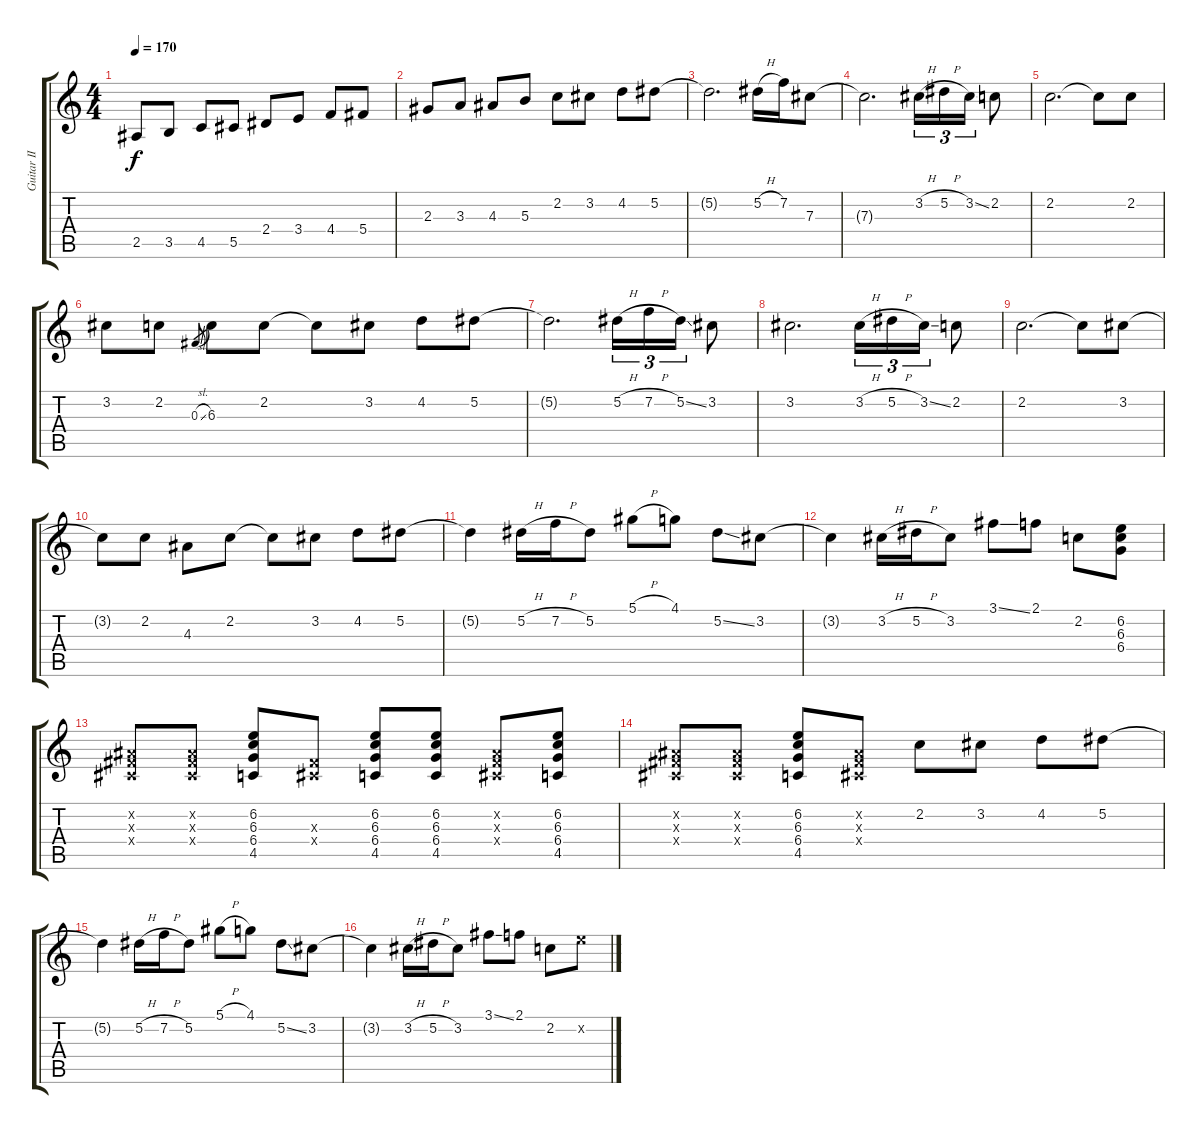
\track ("Guitar II (Slash)" "Guitar II ") {instrument distortionguitar}
\staff {score tabs}
\tuning (Eb4 Bb3 Gb3 Db3 Ab2 Eb2) {hide}
\ts (4 4)
\tempo 170
\clef g2
\ks c
2.5.8{dy f} 3.5.8 4.5.8 5.5.8 2.4.8 3.4.8 4.4.8 5.4.8 |
2.3.8 3.3.8 4.3.8 5.3.8 2.2.8 3.2.8 4.2.8 5.2.8 |
5.2{t}.2{d} 5.2{h}.16 7.2.16 7.3.8 |
7.3{t}.2{d} 3.2{h}.16{tu (3 2)} 5.2{h}.16{tu (3 2)} 3.2{ss}.16{tu (3 2)} 2.2.8 |
2.2.2{d} 2.2{t}.8 2.2.8 |
3.2.8 2.2.8 0.3{sl}.8{gr} 6.3.8 2.2.8 2.2{t}.8 3.2.8 4.2.8 5.2.8 |
5.2{t}.2{d} 5.2{h}.16{tu (3 2)} 7.2{h}.16{tu (3 2)} 5.2{ss}.16{tu (3 2)} 3.2.8 |
3.2.2{d} 3.2{h}.16{tu (3 2)} 5.2{h}.16{tu (3 2)} 3.2{ss}.16{tu (3 2)} 2.2.8 |
2.2.2{d} 2.2{t}.8 3.2.8 |
3.2{t}.8 2.2.8 4.3.8 2.2.8 2.2{t}.8 3.2.8 4.2.8 5.2.8 |
5.2{t}.4 5.2{h}.16 7.2{h}.16 5.2.8 5.1{h}.8 4.1.8 5.2{ss}.8 3.2.8 |
3.2{t}.4 3.2{h}.16 5.2{h}.16 3.2.8 3.1{ss}.8 2.1.8 2.2.8 (6.2 6.3 6.4).8 |
(0.2{x} 0.3{x} 0.4{x}).8 (0.2{x} 0.3{x} 0.4{x}).8 (6.2 6.3 6.4 4.5).8 (0.3{x} 0.4{x}).8 (6.2 6.3 6.4 4.5).8 (6.2 6.3 6.4 4.5).8 (0.2{x} 0.3{x} 0.4{x}).8 (6.2 6.3 6.4 4.5).8 |
(0.2{x} 0.3{x} 0.4{x}).8 (0.2{x} 0.3{x} 0.4{x}).8 (6.2 6.3 6.4 4.5).8 (0.2{x} 0.3{x} 0.4{x}).8 2.2.8 3.2.8 4.2.8 5.2.8 |
5.2{t}.4 5.2{h}.16 7.2{h}.16 5.2.8 5.1{h}.8 4.1.8 5.2{ss}.8 3.2.8 |
3.2{t}.4 3.2{h}.16 5.2{h}.16 3.2.8 3.1{ss}.8 2.1.8 2.2.8 6.2{x}.8
